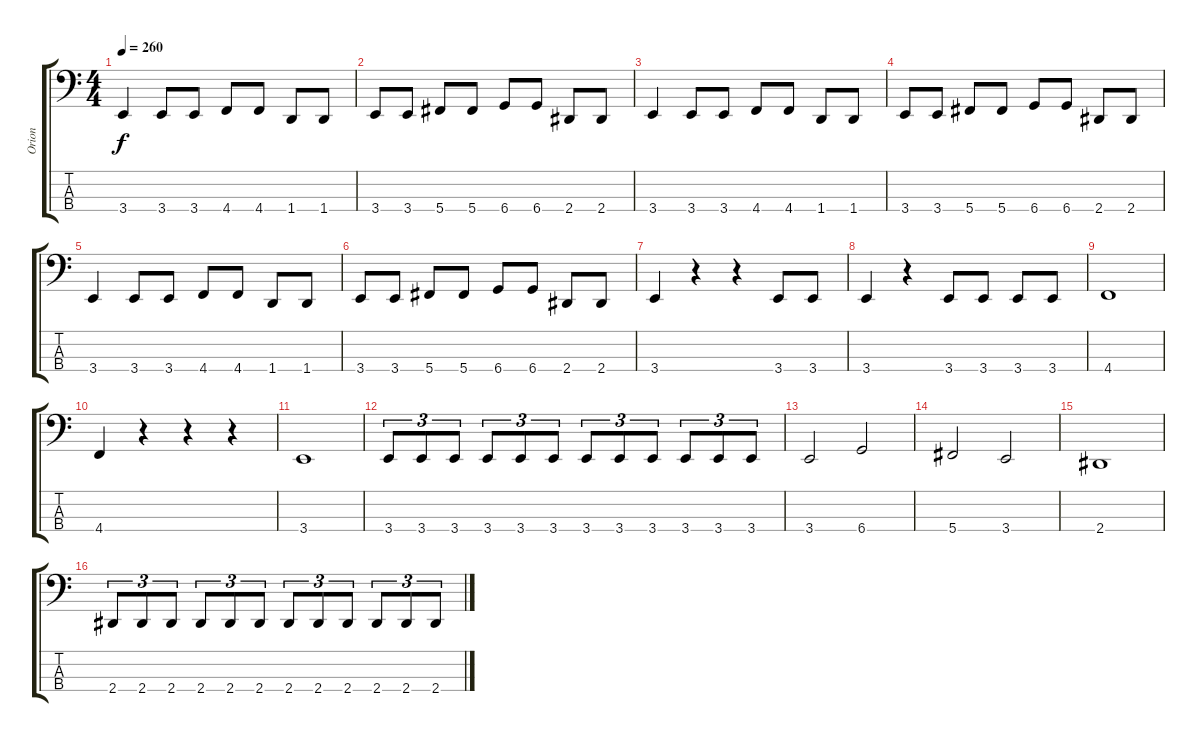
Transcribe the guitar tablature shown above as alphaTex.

\track ("Orion" "Orion") {instrument electricbassfinger}
\staff {score tabs}
\tuning (E2 B1 Gb1 Db1) {hide}
\ts (4 4)
\tempo 260
\clef f4
\ks c
3.4.4{dy f} 3.4.8 3.4.8 4.4.8 4.4.8 1.4.8 1.4.8 |
3.4.8 3.4.8 5.4.8 5.4.8 6.4.8 6.4.8 2.4.8 2.4.8 |
3.4.4 3.4.8 3.4.8 4.4.8 4.4.8 1.4.8 1.4.8 |
3.4.8 3.4.8 5.4.8 5.4.8 6.4.8 6.4.8 2.4.8 2.4.8 |
3.4.4 3.4.8 3.4.8 4.4.8 4.4.8 1.4.8 1.4.8 |
3.4.8 3.4.8 5.4.8 5.4.8 6.4.8 6.4.8 2.4.8 2.4.8 |
3.4.4 r.4 r.4 3.4.8 3.4.8 |
3.4.4 r.4 3.4.8 3.4.8 3.4.8 3.4.8 |
4.4.1 |
4.4.4 r.4 r.4 r.4 |
3.4.1 |
3.4.8{tu (3 2)} 3.4.8{tu (3 2)} 3.4.8{tu (3 2)} 3.4.8{tu (3 2)} 3.4.8{tu (3 2)} 3.4.8{tu (3 2)} 3.4.8{tu (3 2)} 3.4.8{tu (3 2)} 3.4.8{tu (3 2)} 3.4.8{tu (3 2)} 3.4.8{tu (3 2)} 3.4.8{tu (3 2)} |
3.4.2 6.4.2 |
5.4.2 3.4.2 |
2.4.1 |
2.4.8{tu (3 2)} 2.4.8{tu (3 2)} 2.4.8{tu (3 2)} 2.4.8{tu (3 2)} 2.4.8{tu (3 2)} 2.4.8{tu (3 2)} 2.4.8{tu (3 2)} 2.4.8{tu (3 2)} 2.4.8{tu (3 2)} 2.4.8{tu (3 2)} 2.4.8{tu (3 2)} 2.4.8{tu (3 2)}
